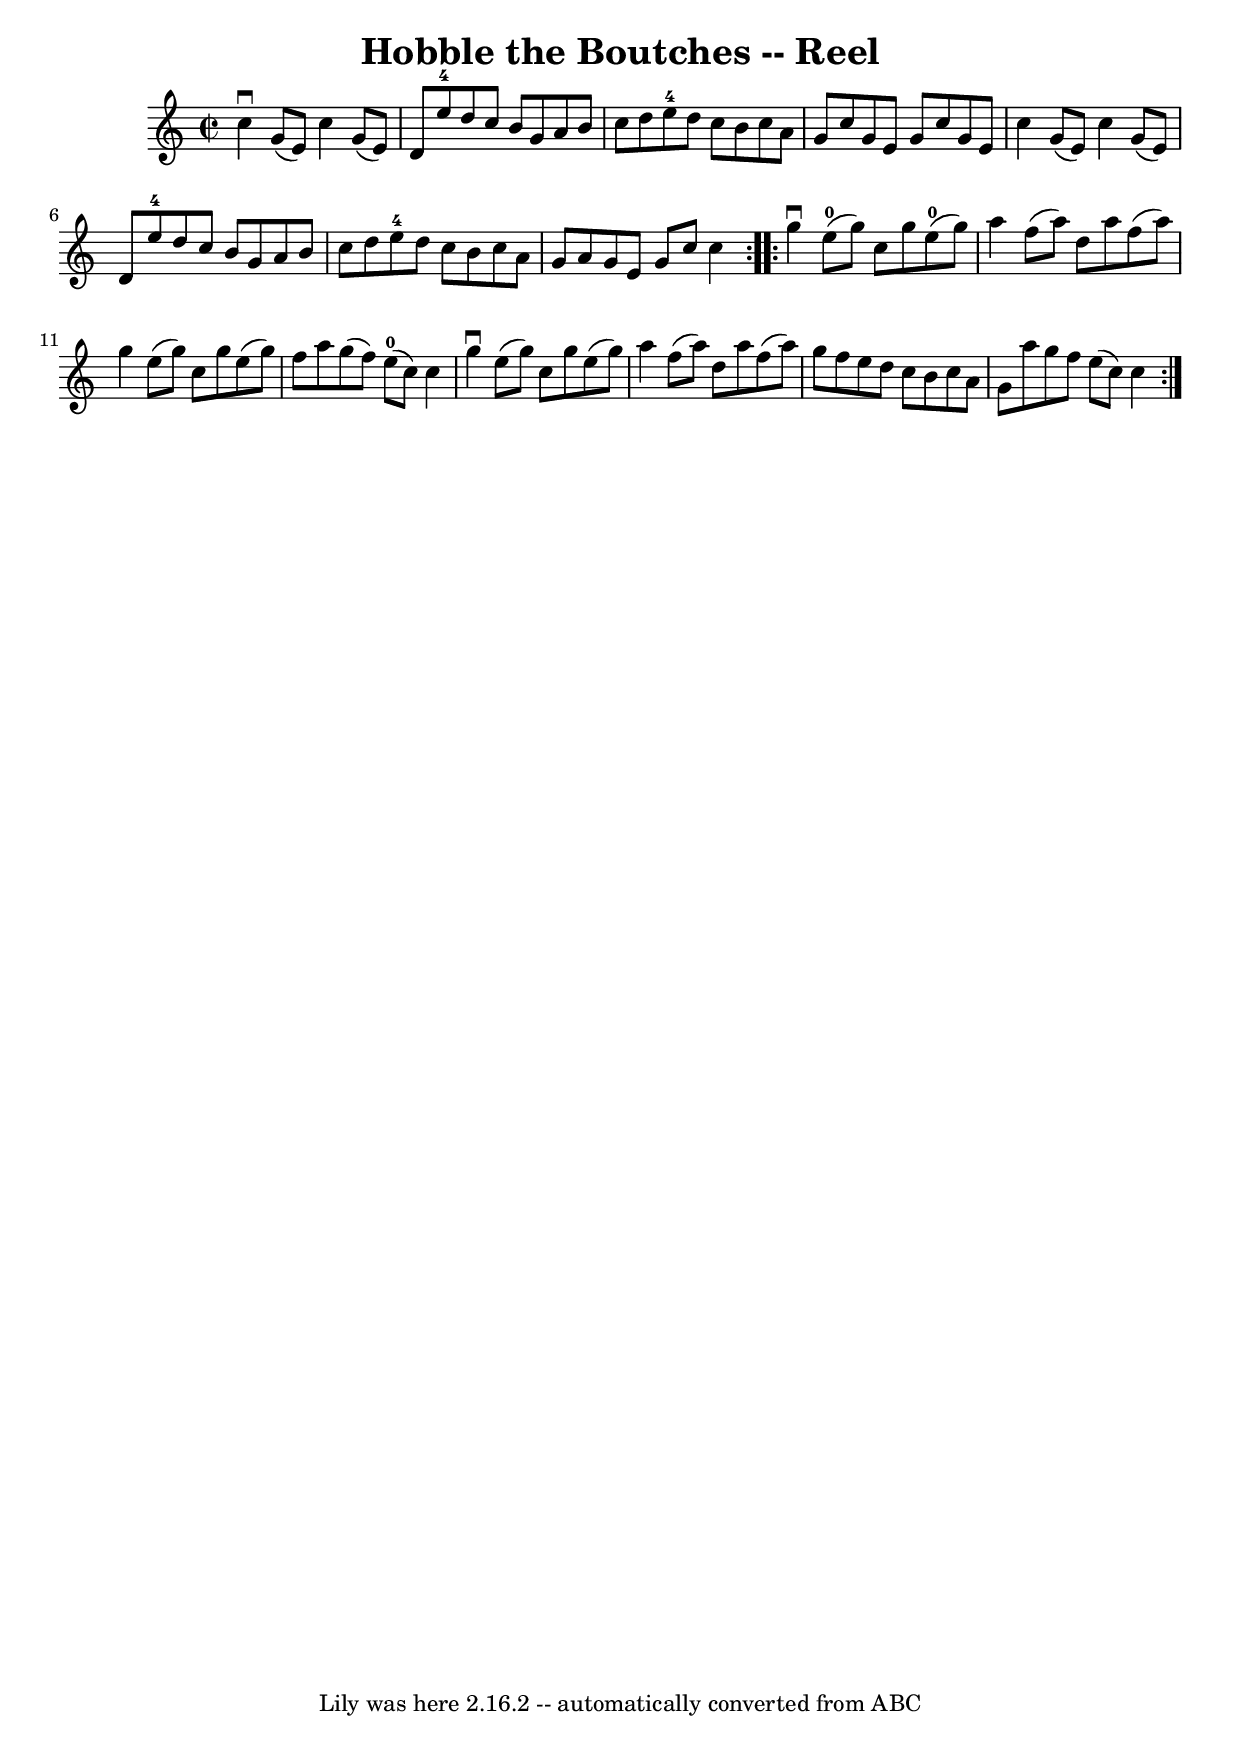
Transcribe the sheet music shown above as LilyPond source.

\version "2.16.2"
\include "Mammoth.ily"
\header {
  %% book = "Ryan's Mammoth Collection"
  crossRefNumber = "1"
  footnotes = "\\\\301"
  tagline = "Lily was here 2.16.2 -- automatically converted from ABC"
  title = "Hobble the Boutches -- Reel"

}
voicedefault =  {



  \repeat volta 2 {

    \override Staff.TimeSignature #'style = #'C
    \time 2/2 
    \key c \major
    c''4^\downbow g'8 (e'8) c''4 g'8 (
    e'8)   |
    d'8 e''8-4 d''8 c''8 b'8 g'8 a'8    
    b'8    |
    c''8 d''8 e''8-4 d''8 c''8 b'8 c''8    
    a'8    |
    g'8 c''8 g'8 e'8 g'8 c''8 g'8 e'8    
    |
    c''4 g'8 (e'8) c''4 g'8 (e'8)   |
    d'8 
    e''8-4 d''8 c''8 b'8 g'8 a'8 b'8    |
    c''8    
    d''8 e''8-4 d''8 c''8 b'8 c''8 a'8    |
    g'8 a'8 
    g'8 e'8 g'8 c''8 c''4    
  }     
  \repeat volta 2 {
    g''4 ^\downbow e''8-0(g''8) c''8 g''8 e''8-0(g''8)   
    |
    a''4 f''8 (a''8) d''8 a''8 f''8 (a''8)   
    |
    g''4 e''8 (g''8) c''8 g''8 e''8 (g''8)   
    |
    f''8 a''8 g''8 (f''8) e''8-0(c''8)   
    c''4    |
    g''4^\downbow e''8 (g''8) c''8 g''8 e''8 
    (g''8)   |
    a''4 f''8 (a''8) d''8 a''8 f''8 (
    a''8)   |
    g''8 f''8 e''8 d''8 c''8 b'8 c''8    
    a'8    |
    g'8 a''8 g''8 f''8 e''8 (c''8) c''4    
  }  
  

}

\score{
  <<

    \context Staff="default"
    {
      \voicedefault 
      
    }

  >>
  \layout {
    
  }
  \midi {
  }

}
